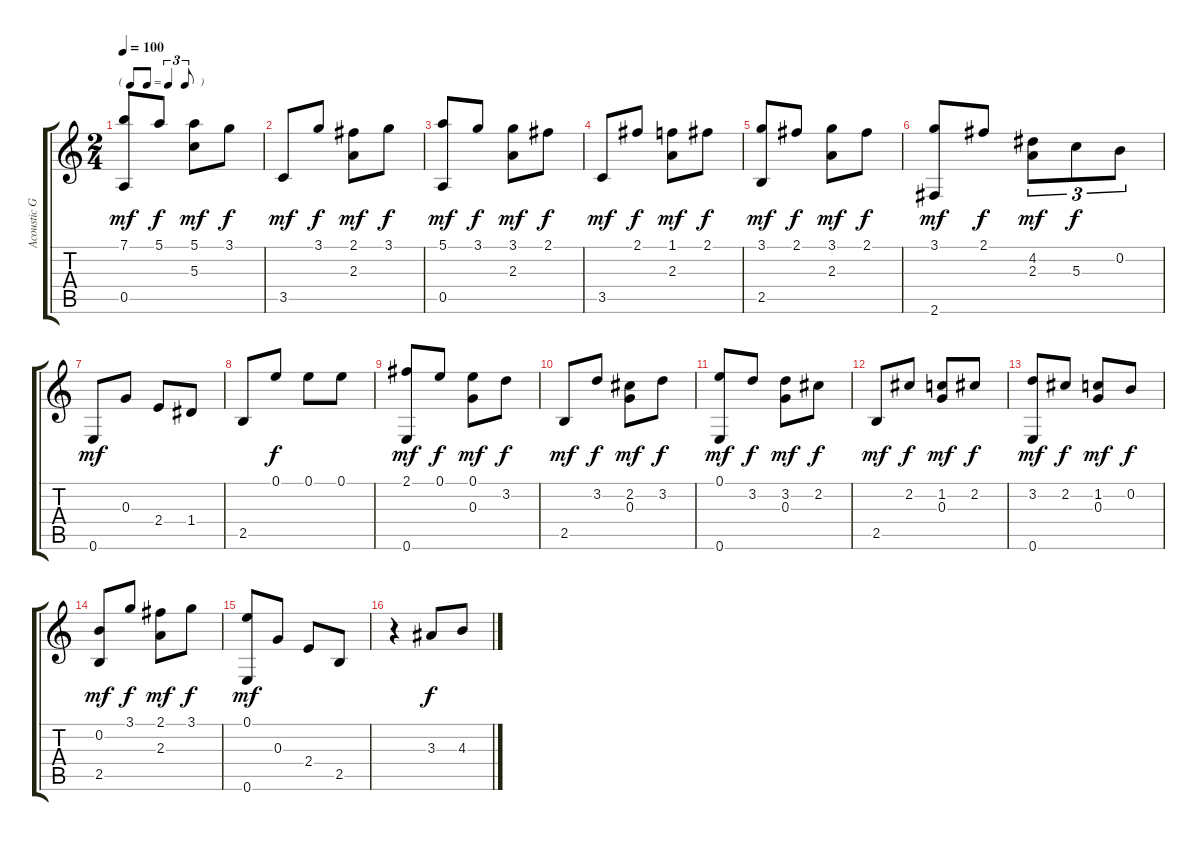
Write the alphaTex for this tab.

\track ("Acoustic Guitar" "Acoustic G") {instrument acousticguitarnylon}
\staff {score tabs}
\tuning (E4 B3 G3 D3 A2 E2) {hide}
\ts (2 4)
\tf triplet8th
\tempo 100
\clef g2
\ks c
(7.1 0.5).8{dy mf} 5.1.8{dy f} (5.1 5.3).8{dy mf} 3.1.8{dy f} |
3.5.8{dy mf} 3.1.8{dy f} (2.1 2.3).8{dy mf} 3.1.8{dy f} |
(5.1 0.5).8{dy mf} 3.1.8{dy f} (3.1 2.3).8{dy mf} 2.1.8{dy f} |
3.5.8{dy mf} 2.1.8{dy f} (1.1 2.3).8{dy mf} 2.1.8{dy f} |
(3.1 2.5).8{dy mf} 2.1.8{dy f} (3.1 2.3).8{dy mf} 2.1.8{dy f} |
(3.1 2.6).8{dy mf} 2.1.8{dy f} (4.2 2.3).8{tu (3 2) dy mf} 5.3.8{tu (3 2) dy f} 0.2.8{tu (3 2)} |
0.6.8{dy mf} 0.3.8 2.4.8 1.4.8 |
2.5.8 0.1.8{dy f} 0.1.8 0.1.8 |
(2.1 0.6).8{dy mf} 0.1.8{dy f} (0.1 0.3).8{dy mf} 3.2.8{dy f} |
2.5.8{dy mf} 3.2.8{dy f} (2.2 0.3).8{dy mf} 3.2.8{dy f} |
(0.1 0.6).8{dy mf} 3.2.8{dy f} (3.2 0.3).8{dy mf} 2.2.8{dy f} |
2.5.8{dy mf} 2.2.8{dy f} (1.2 0.3).8{dy mf} 2.2.8{dy f} |
(3.2 0.6).8{dy mf} 2.2.8{dy f} (1.2 0.3).8{dy mf} 0.2.8{dy f} |
(0.2 2.5).8{dy mf} 3.1.8{dy f} (2.1 2.3).8{dy mf} 3.1.8{dy f} |
(0.1 0.6).8{dy mf} 0.3.8 2.4.8 2.5.8 |
r.4 3.3.8{dy f} 4.3.8
